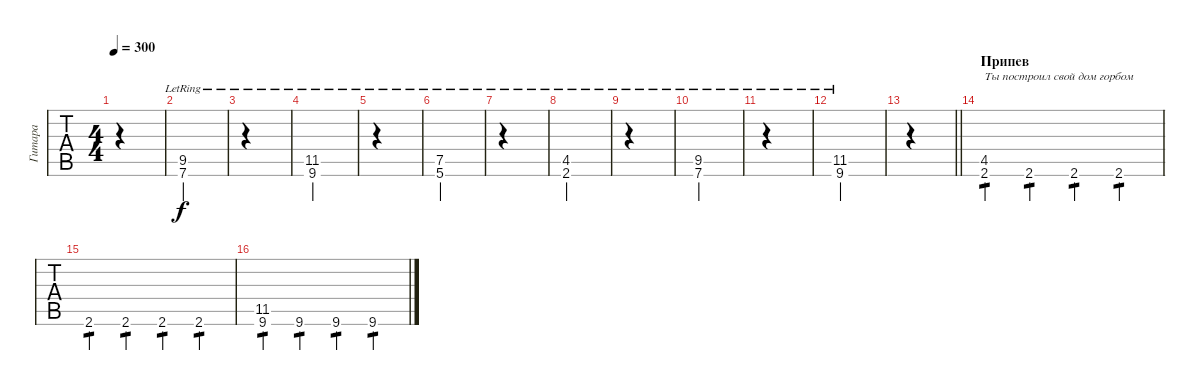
\track ("Гитара" "Гитара") {instrument distortionguitar}
\staff {tabs}
\tuning (E4 B3 G3 D3 A2 E2) {hide}
\ts (4 4)
\tempo 300
\clef g2
\ks c
|
(9.5{lr} 7.6{ac lr}).4 |
|
(11.5{ac lr} 9.6{ac lr}).4 |
|
(7.5{ac lr} 5.6{lr}).4 |
|
(4.5{lr} 2.6{lr}).4{dy f} |
|
(9.5{lr} 7.6{lr}).4 |
|
(11.5{lr} 9.6{lr}).4 |
\barLineRight lightlight
|
\section ("" "Припев")
(4.5 2.6).4{txt "Ты построил свой дом горбом" tp 1} 2.6.4{tp 1} 2.6.4{tp 1} 2.6.4{tp 1} |
2.6.4{tp 1} 2.6.4{tp 1} 2.6.4{tp 1} 2.6.4{tp 1} |
(11.5 9.6).4{tp 1} 9.6.4{tp 1} 9.6.4{tp 1} 9.6.4{tp 1}
